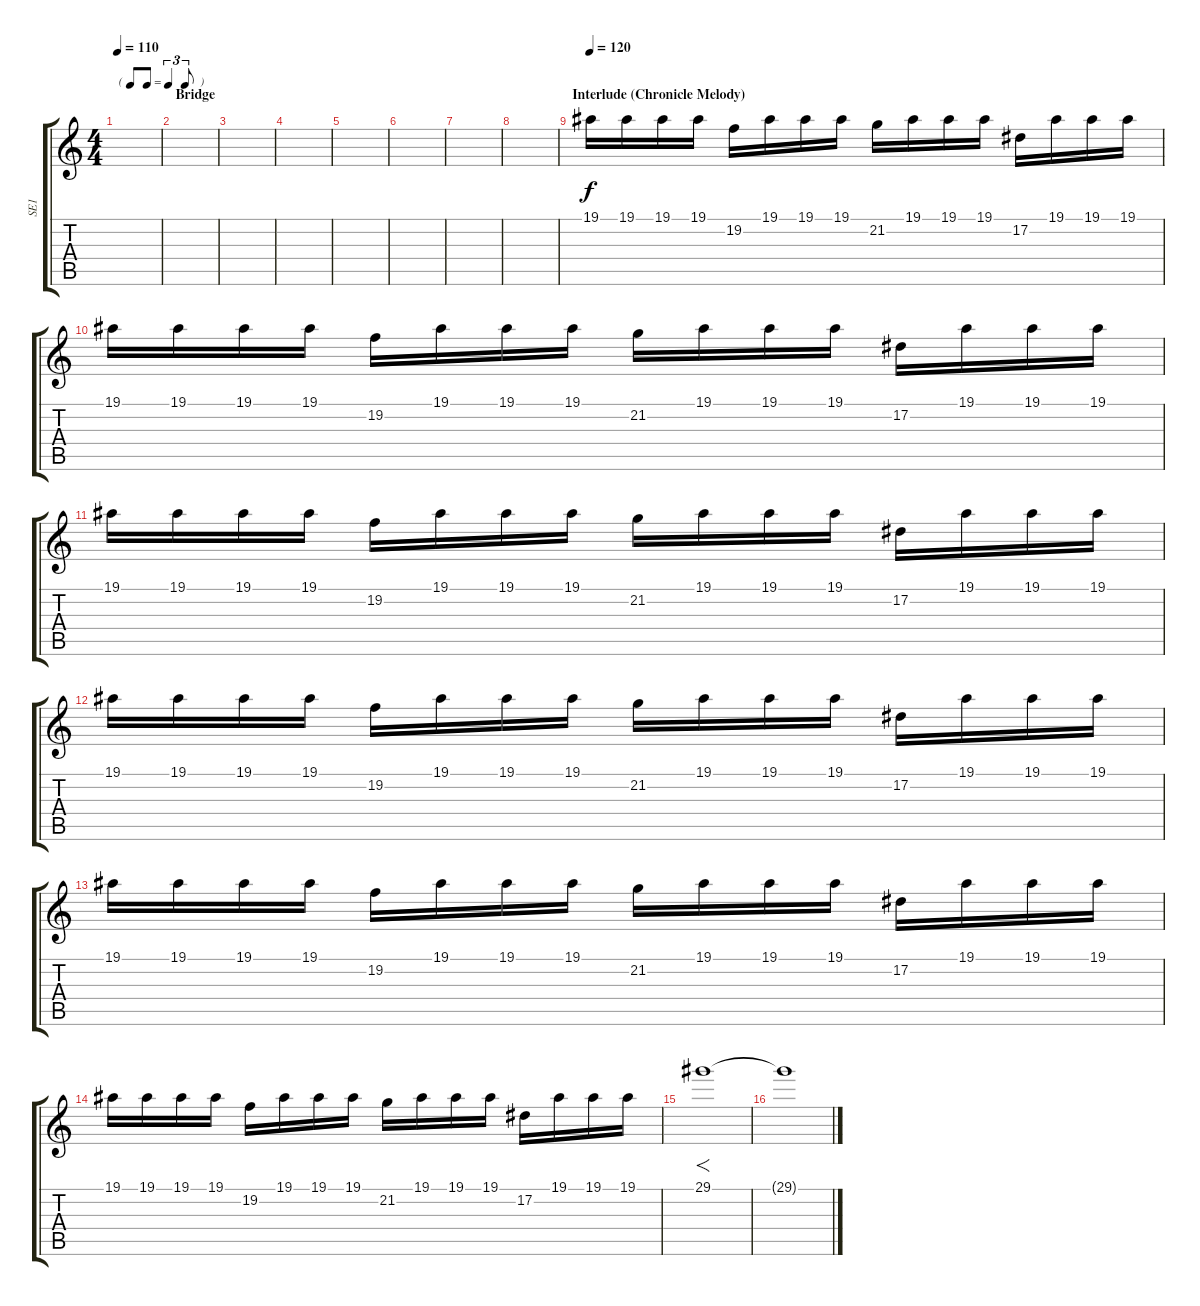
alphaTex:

\track ("SE1" "SE1") {instrument stringensemble2}
\staff {score tabs}
\tuning (Eb4 Bb3 Gb3 Db3 Ab2 Eb2) {hide}
\ts (4 4)
\tf triplet8th
\tempo 110
\clef g2
\ks c
|
\section ("" "Bridge")
|
|
|
|
|
|
|
\section ("" "Interlude (Chronicle Melody)")
\tempo 120
19.1.16 19.1.16 19.1.16 19.1.16 19.2.16 19.1.16 19.1.16 19.1.16 21.2.16 19.1.16 19.1.16 19.1.16 17.2.16 19.1.16 19.1.16 19.1.16 |
19.1.16 19.1.16 19.1.16 19.1.16 19.2.16 19.1.16 19.1.16 19.1.16 21.2.16 19.1.16 19.1.16 19.1.16 17.2.16 19.1.16 19.1.16 19.1.16 |
19.1.16 19.1.16 19.1.16 19.1.16 19.2.16 19.1.16 19.1.16 19.1.16 21.2.16 19.1.16 19.1.16 19.1.16 17.2.16 19.1.16 19.1.16 19.1.16 |
19.1.16 19.1.16 19.1.16 19.1.16 19.2.16 19.1.16 19.1.16 19.1.16 21.2.16 19.1.16 19.1.16 19.1.16 17.2.16 19.1.16 19.1.16 19.1.16 |
19.1.16 19.1.16 19.1.16 19.1.16 19.2.16 19.1.16 19.1.16 19.1.16 21.2.16 19.1.16 19.1.16 19.1.16 17.2.16 19.1.16 19.1.16 19.1.16 |
19.1.16 19.1.16 19.1.16 19.1.16 19.2.16 19.1.16 19.1.16 19.1.16 21.2.16 19.1.16 19.1.16 19.1.16 17.2.16 19.1.16 19.1.16 19.1.16 |
29.1.1{f} |
29.1{t}.1
